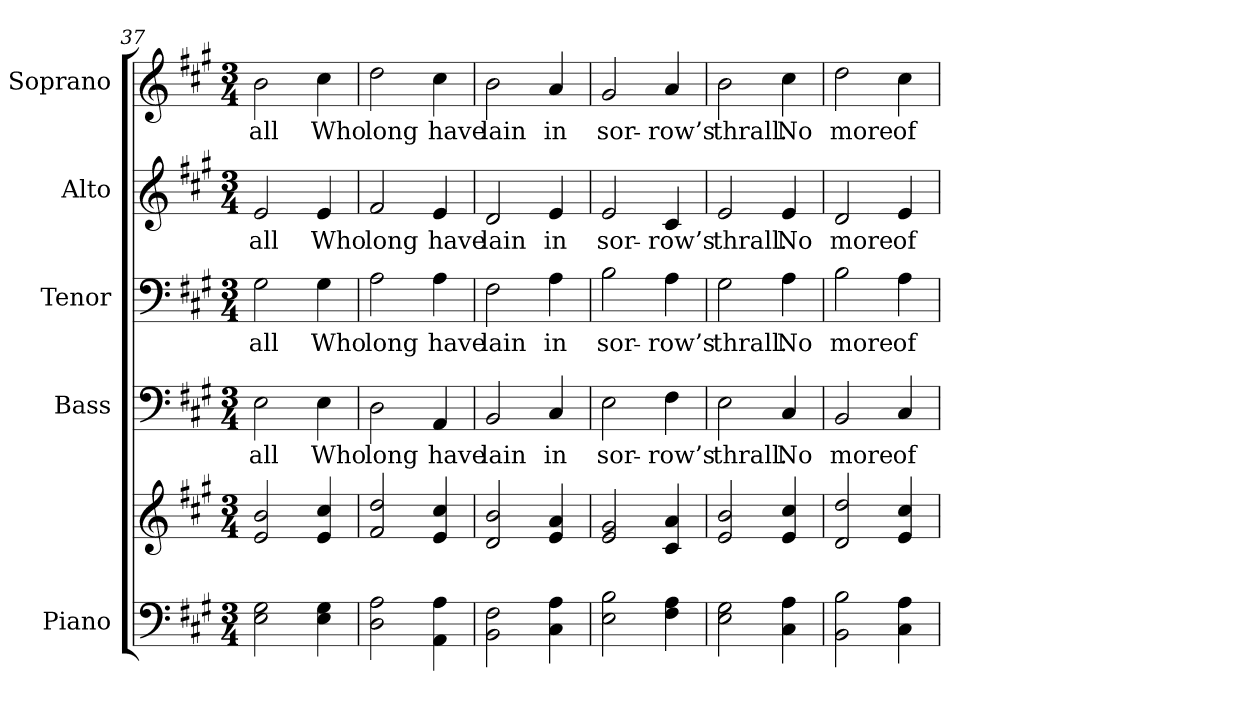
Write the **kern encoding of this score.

**kern	**kern	**kern	**text	**kern	**text	**kern	**text	**kern	**text
*part5	*part5	*part4	*part4	*part3	*part3	*part2	*part2	*part1	*part1
*staff6	*staff5	*staff4	*staff4	*staff3	*staff3	*staff2	*staff2	*staff1	*staff1
*I"Piano	*	*I"Bass	*	*I"Tenor	*	*I"Alto	*	*I"Soprano	*
*I'Pno.	*	*I'B.	*	*I'T.	*	*I'A.	*	*I'S.	*
!!LO:PB:g=z
*clefF4	*clefG2	*clefF4	*	*clefF4	*	*clefG2	*	*clefG2	*
*k[f#c#g#]	*k[f#c#g#]	*k[f#c#g#]	*	*k[f#c#g#]	*	*k[f#c#g#]	*	*k[f#c#g#]	*
*A:	*A:	*A:	*	*A:	*	*A:	*	*A:	*
*M3/4	*M3/4	*M3/4	*	*M3/4	*	*M3/4	*	*M3/4	*
=37	=37	=37	=37	=37	=37	=37	=37	=37	=37
!	!	!	!LO:LY:b:color=#000000	!	!	!	!	!	!
!	!	!	!	!	!LO:LY:b:color=#000000	!	!	!	!
!	!	!	!	!	!	!	!LO:LY:b:color=#000000	!	!
!	!	!	!	!	!	!	!	!	!LO:LY:b:color=#000000
2Ei\ 2G#i	2ei/ 2bi	2Ei\	all	2G#i\	all	2ei/	all	2bi\	all
!	!	!	!LO:LY:b:color=#000000	!	!	!	!	!	!
!	!	!	!	!	!LO:LY:b:color=#000000	!	!	!	!
!	!	!	!	!	!	!	!LO:LY:b:color=#000000	!	!
!	!	!	!	!	!	!	!	!	!LO:LY:b:color=#000000
4Ei\ 4G#i	4ei/ 4cc#i	4Ei\	Who	4G#i\	Who	4ei/	Who	4cc#i\	Who
=38	=38	=38	=38	=38	=38	=38	=38	=38	=38
!	!	!	!LO:LY:b:color=#000000	!	!	!	!	!	!
!	!	!	!	!	!LO:LY:b:color=#000000	!	!	!	!
!	!	!	!	!	!	!	!LO:LY:b:color=#000000	!	!
!	!	!	!	!	!	!	!	!	!LO:LY:b:color=#000000
2Di\ 2Ai	2f#i/ 2ddi	2Di\	long	2Ai\	long	2f#i/	long	2ddi\	long
!	!	!	!LO:LY:b:color=#000000	!	!	!	!	!	!
!	!	!	!	!	!LO:LY:b:color=#000000	!	!	!	!
!	!	!	!	!	!	!	!LO:LY:b:color=#000000	!	!
!	!	!	!	!	!	!	!	!	!LO:LY:b:color=#000000
4AAi\ 4Ai	4ei/ 4cc#i	4AAi/	have	4Ai\	have	4ei/	have	4cc#i\	have
=39	=39	=39	=39	=39	=39	=39	=39	=39	=39
!	!	!	!LO:LY:b:color=#000000	!	!	!	!	!	!
!	!	!	!	!	!LO:LY:b:color=#000000	!	!	!	!
!	!	!	!	!	!	!	!LO:LY:b:color=#000000	!	!
!	!	!	!	!	!	!	!	!	!LO:LY:b:color=#000000
2BBi\ 2F#i	2di/ 2bi	2BBi/	lain	2F#i\	lain	2di/	lain	2bi\	lain
!	!	!	!LO:LY:b:color=#000000	!	!	!	!	!	!
!	!	!	!	!	!LO:LY:b:color=#000000	!	!	!	!
!	!	!	!	!	!	!	!LO:LY:b:color=#000000	!	!
!	!	!	!	!	!	!	!	!	!LO:LY:b:color=#000000
4C#i\ 4Ai	4ei/ 4ai	4C#i/	in	4Ai\	in	4ei/	in	4ai/	in
!!LO:PB:g=z
=40	=40	=40	=40	=40	=40	=40	=40	=40	=40
!	!	!	!LO:LY:b:color=#000000	!	!	!	!	!	!
!	!	!	!	!	!LO:LY:b:color=#000000	!	!	!	!
!	!	!	!	!	!	!	!LO:LY:b:color=#000000	!	!
!	!	!	!	!	!	!	!	!	!LO:LY:b:color=#000000
2Ei\ 2Bi	2ei/ 2g#i	2Ei\	sor-	2Bi\	sor-	2ei/	sor-	2g#i/	sor-
!	!	!	!LO:LY:b:color=#000000	!	!	!	!	!	!
!	!	!	!	!	!LO:LY:b:color=#000000	!	!	!	!
!	!	!	!	!	!	!	!LO:LY:b:color=#000000	!	!
!	!	!	!	!	!	!	!	!	!LO:LY:b:color=#000000
4F#i\ 4Ai	4c#i/ 4ai	4F#i\	-row’s	4Ai\	-row’s	4c#i/	-row’s	4ai/	-row’s
=41	=41	=41	=41	=41	=41	=41	=41	=41	=41
!	!	!	!LO:LY:b:color=#000000	!	!	!	!	!	!
!	!	!	!	!	!LO:LY:b:color=#000000	!	!	!	!
!	!	!	!	!	!	!	!LO:LY:b:color=#000000	!	!
!	!	!	!	!	!	!	!	!	!LO:LY:b:color=#000000
2Ei\ 2G#i	2ei/ 2bi	2Ei\	thrall.	2G#i\	thrall.	2ei/	thrall.	2bi\	thrall.
!	!	!	!LO:LY:b:color=#000000	!	!	!	!	!	!
!	!	!	!	!	!LO:LY:b:color=#000000	!	!	!	!
!	!	!	!	!	!	!	!LO:LY:b:color=#000000	!	!
!	!	!	!	!	!	!	!	!	!LO:LY:b:color=#000000
4C#i\ 4Ai	4ei/ 4cc#i	4C#i/	No	4Ai\	No	4ei/	No	4cc#i\	No
=42	=42	=42	=42	=42	=42	=42	=42	=42	=42
!	!	!	!LO:LY:b:color=#000000	!	!	!	!	!	!
!	!	!	!	!	!LO:LY:b:color=#000000	!	!	!	!
!	!	!	!	!	!	!	!LO:LY:b:color=#000000	!	!
!	!	!	!	!	!	!	!	!	!LO:LY:b:color=#000000
2BBi\ 2Bi	2di/ 2ddi	2BBi/	more	2Bi\	more	2di/	more	2ddi\	more
!	!	!	!LO:LY:b:color=#000000	!	!	!	!	!	!
!	!	!	!	!	!LO:LY:b:color=#000000	!	!	!	!
!	!	!	!	!	!	!	!LO:LY:b:color=#000000	!	!
!	!	!	!	!	!	!	!	!	!LO:LY:b:color=#000000
4C#i\ 4Ai	4ei/ 4cc#i	4C#i/	of	4Ai\	of	4ei/	of	4cc#i\	of
=	=	=	=	=	=	=	=	=	=
*-	*-	*-	*-	*-	*-	*-	*-	*-	*-
